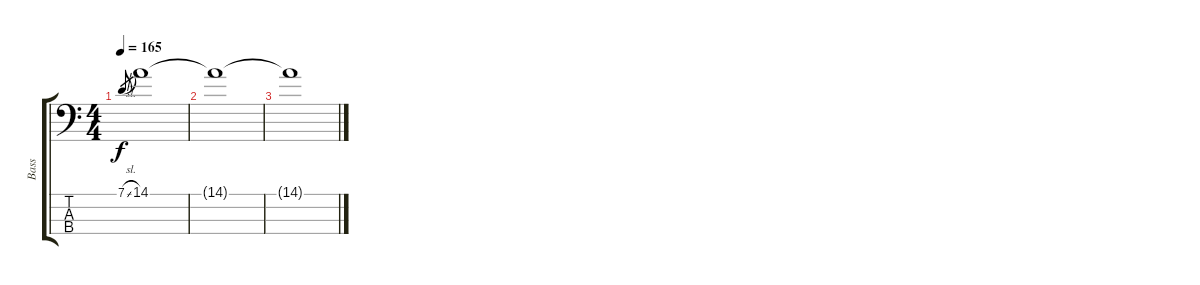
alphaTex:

\track ("Bass" "Bass") {instrument electricbassfinger}
\staff {score tabs}
\tuning (G2 D2 A1 E1) {hide}
\ts (4 4)
\tempo 165
\clef f4
\ks c
7.1{sl}.8{gr dy f} 14.1.1 |
14.1{t}.1 |
14.1{t}.1
